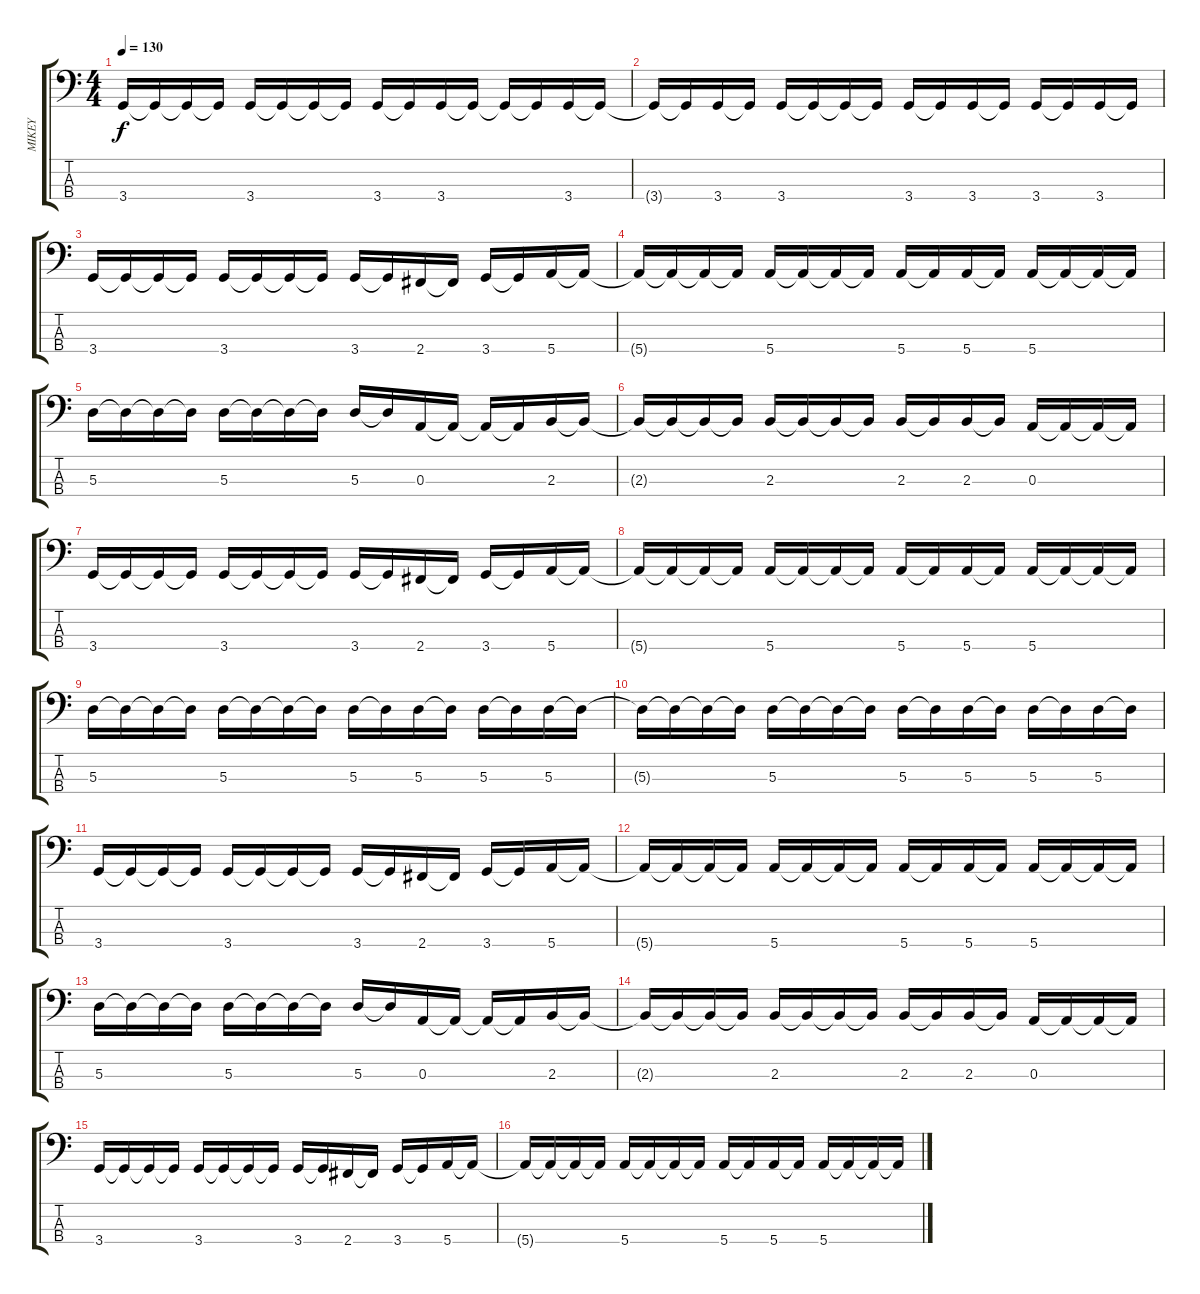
\track ("MIKEY" "MIKEY") {instrument electricbassfinger}
\staff {score tabs}
\tuning (G2 D2 A1 E1) {hide}
\ts (4 4)
\tempo 130
\clef f4
\ks c
3.4.16{dy f} 3.4{t}.16 3.4{t}.16 3.4{t}.16 3.4.16 3.4{t}.16 3.4{t}.16 3.4{t}.16 3.4.16 3.4{t}.16 3.4.16 3.4{t}.16 3.4{t}.16 3.4{t}.16 3.4.16 3.4{t}.16 |
3.4{t}.16 3.4{t}.16 3.4.16 3.4{t}.16 3.4.16 3.4{t}.16 3.4{t}.16 3.4{t}.16 3.4.16 3.4{t}.16 3.4.16 3.4{t}.16 3.4.16 3.4{t}.16 3.4.16 3.4{t}.16 |
3.4.16 3.4{t}.16 3.4{t}.16 3.4{t}.16 3.4.16 3.4{t}.16 3.4{t}.16 3.4{t}.16 3.4.16 3.4{t}.16 2.4.16 2.4{t}.16 3.4.16 3.4{t}.16 5.4.16 5.4{t}.16 |
5.4{t}.16 5.4{t}.16 5.4{t}.16 5.4{t}.16 5.4.16 5.4{t}.16 5.4{t}.16 5.4{t}.16 5.4.16 5.4{t}.16 5.4.16 5.4{t}.16 5.4.16 5.4{t}.16 5.4{t}.16 5.4{t}.16 |
5.3.16 5.3{t}.16 5.3{t}.16 5.3{t}.16 5.3.16 5.3{t}.16 5.3{t}.16 5.3{t}.16 5.3.16 5.3{t}.16 0.3.16 0.3{t}.16 0.3{t}.16 0.3{t}.16 2.3.16 2.3{t}.16 |
2.3{t}.16 2.3{t}.16 2.3{t}.16 2.3{t}.16 2.3.16 2.3{t}.16 2.3{t}.16 2.3{t}.16 2.3.16 2.3{t}.16 2.3.16 2.3{t}.16 0.3.16 0.3{t}.16 0.3{t}.16 0.3{t}.16 |
3.4.16 3.4{t}.16 3.4{t}.16 3.4{t}.16 3.4.16 3.4{t}.16 3.4{t}.16 3.4{t}.16 3.4.16 3.4{t}.16 2.4.16 2.4{t}.16 3.4.16 3.4{t}.16 5.4.16 5.4{t}.16 |
5.4{t}.16 5.4{t}.16 5.4{t}.16 5.4{t}.16 5.4.16 5.4{t}.16 5.4{t}.16 5.4{t}.16 5.4.16 5.4{t}.16 5.4.16 5.4{t}.16 5.4.16 5.4{t}.16 5.4{t}.16 5.4{t}.16 |
5.3.16 5.3{t}.16 5.3{t}.16 5.3{t}.16 5.3.16 5.3{t}.16 5.3{t}.16 5.3{t}.16 5.3.16 5.3{t}.16 5.3.16 5.3{t}.16 5.3.16 5.3{t}.16 5.3.16 5.3{t}.16 |
5.3{t}.16 5.3{t}.16 5.3{t}.16 5.3{t}.16 5.3.16 5.3{t}.16 5.3{t}.16 5.3{t}.16 5.3.16 5.3{t}.16 5.3.16 5.3{t}.16 5.3.16 5.3{t}.16 5.3.16 5.3{t}.16 |
3.4.16 3.4{t}.16 3.4{t}.16 3.4{t}.16 3.4.16 3.4{t}.16 3.4{t}.16 3.4{t}.16 3.4.16 3.4{t}.16 2.4.16 2.4{t}.16 3.4.16 3.4{t}.16 5.4.16 5.4{t}.16 |
5.4{t}.16 5.4{t}.16 5.4{t}.16 5.4{t}.16 5.4.16 5.4{t}.16 5.4{t}.16 5.4{t}.16 5.4.16 5.4{t}.16 5.4.16 5.4{t}.16 5.4.16 5.4{t}.16 5.4{t}.16 5.4{t}.16 |
5.3.16 5.3{t}.16 5.3{t}.16 5.3{t}.16 5.3.16 5.3{t}.16 5.3{t}.16 5.3{t}.16 5.3.16 5.3{t}.16 0.3.16 0.3{t}.16 0.3{t}.16 0.3{t}.16 2.3.16 2.3{t}.16 |
2.3{t}.16 2.3{t}.16 2.3{t}.16 2.3{t}.16 2.3.16 2.3{t}.16 2.3{t}.16 2.3{t}.16 2.3.16 2.3{t}.16 2.3.16 2.3{t}.16 0.3.16 0.3{t}.16 0.3{t}.16 0.3{t}.16 |
3.4.16 3.4{t}.16 3.4{t}.16 3.4{t}.16 3.4.16 3.4{t}.16 3.4{t}.16 3.4{t}.16 3.4.16 3.4{t}.16 2.4.16 2.4{t}.16 3.4.16 3.4{t}.16 5.4.16 5.4{t}.16 |
5.4{t}.16 5.4{t}.16 5.4{t}.16 5.4{t}.16 5.4.16 5.4{t}.16 5.4{t}.16 5.4{t}.16 5.4.16 5.4{t}.16 5.4.16 5.4{t}.16 5.4.16 5.4{t}.16 5.4{t}.16 5.4{t}.16
